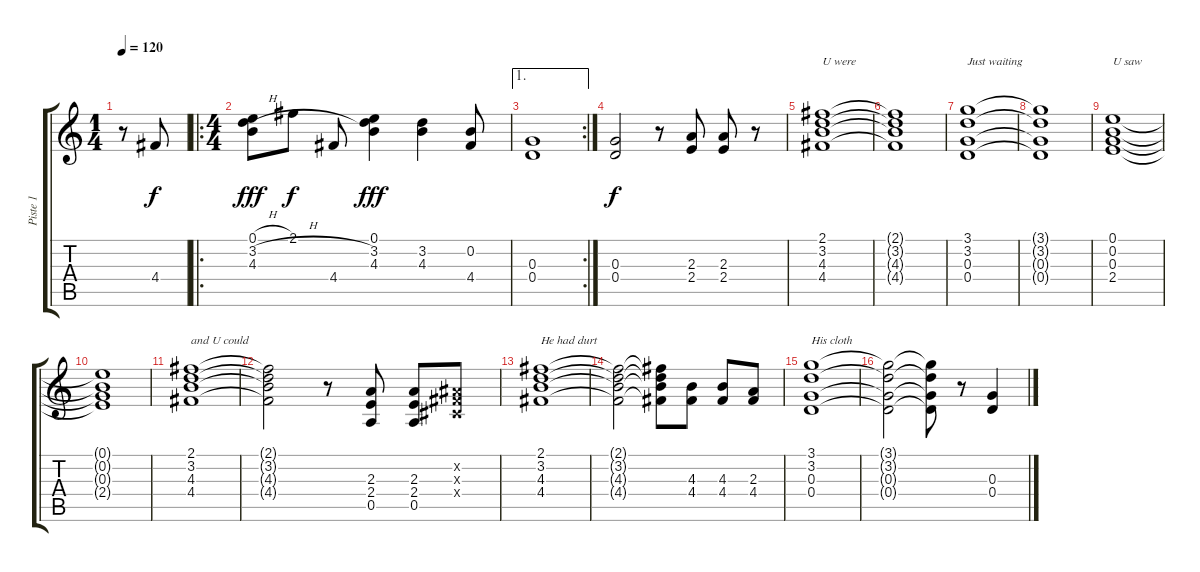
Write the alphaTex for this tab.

\track ("Piste 1" "Piste 1") {instrument acousticguitarsteel}
\staff {score tabs}
\tuning (E4 B3 G3 D3 A2 E2) {hide}
\ts (1 4)
\tempo 120
\clef g2
\ks c
r.8{dy f instrument acousticguitarsteel} 4.4.8 |
\ro
\ts (4 4)
(0.1{h} 3.2{h} 4.3).8{dy fff} 2.1.8{dy f} 4.4.8 (0.1 3.2 4.3).4{dy fff} (3.2 4.3).4 (0.2 4.4).8 |
\ae 1
\rc 2
(0.3 0.4).1 |
(0.3 0.4).2{dy f} r.8 (2.3 2.4).8 (2.3 2.4).8 r.8 |
(2.1 3.2 4.3 4.4).1{txt "U were " volume 6} |
(2.1{t} 3.2{t} 4.3{t} 4.4{t}).1 |
(3.1 3.2 0.3 0.4).1{txt "Just waiting "} |
(3.1{t} 3.2{t} 0.3{t} 0.4{t}).1 |
(0.1 0.2 0.3 2.4).1{txt "U saw "} |
(0.1{t} 0.2{t} 0.3{t} 2.4{t}).1 |
(2.1 3.2 4.3 4.4).1{txt "and U could "} |
(2.1{t} 3.2{t} 4.3{t} 4.4{t}).2 r.8 (2.3 2.4 0.5).8 (2.3 2.4 0.5).8 (-1.2{x} -1.3{x} -1.4{x}).8 |
(2.1 3.2 4.3 4.4).1{txt "He had durt"} |
(2.1{t} 3.2{t} 4.3{t} 4.4{t}).2 (2.1{t} 3.2{t} 4.3{t} 4.4{t}).8 (4.3 4.4).8 (4.3 4.4).8 (2.3 4.4).8 |
(3.1 3.2 0.3 0.4).1{txt "His cloth"} |
(3.1{t} 3.2{t} 0.3{t} 0.4{t}).2 (3.1{t} 3.2{t} 0.3{t} 0.4{t}).8 r.8 (0.3 0.4).4
